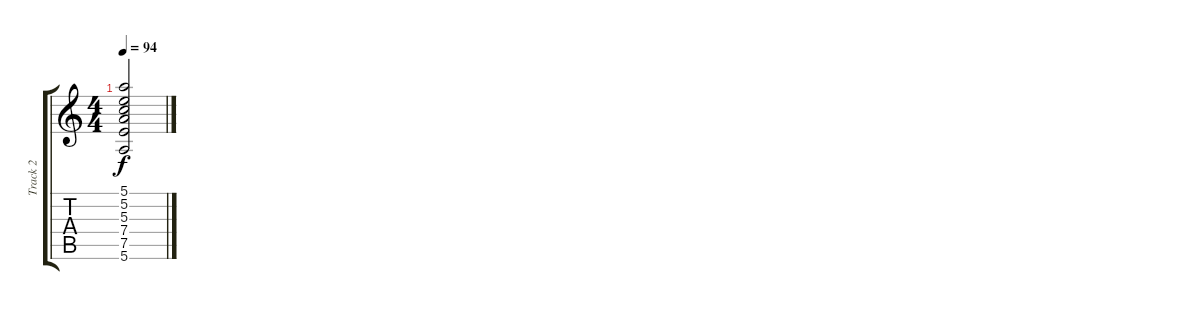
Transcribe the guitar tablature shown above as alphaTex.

\track ("Track 2" "Track 2") {instrument overdrivenguitar}
\staff {score tabs}
\tuning (E4 B3 G3 D3 A2 E2) {hide}
\ts (4 4)
\tempo 94
\clef g2
\ks c
(5.1 5.2 5.3 7.4 7.5 5.6).2{dy f}
